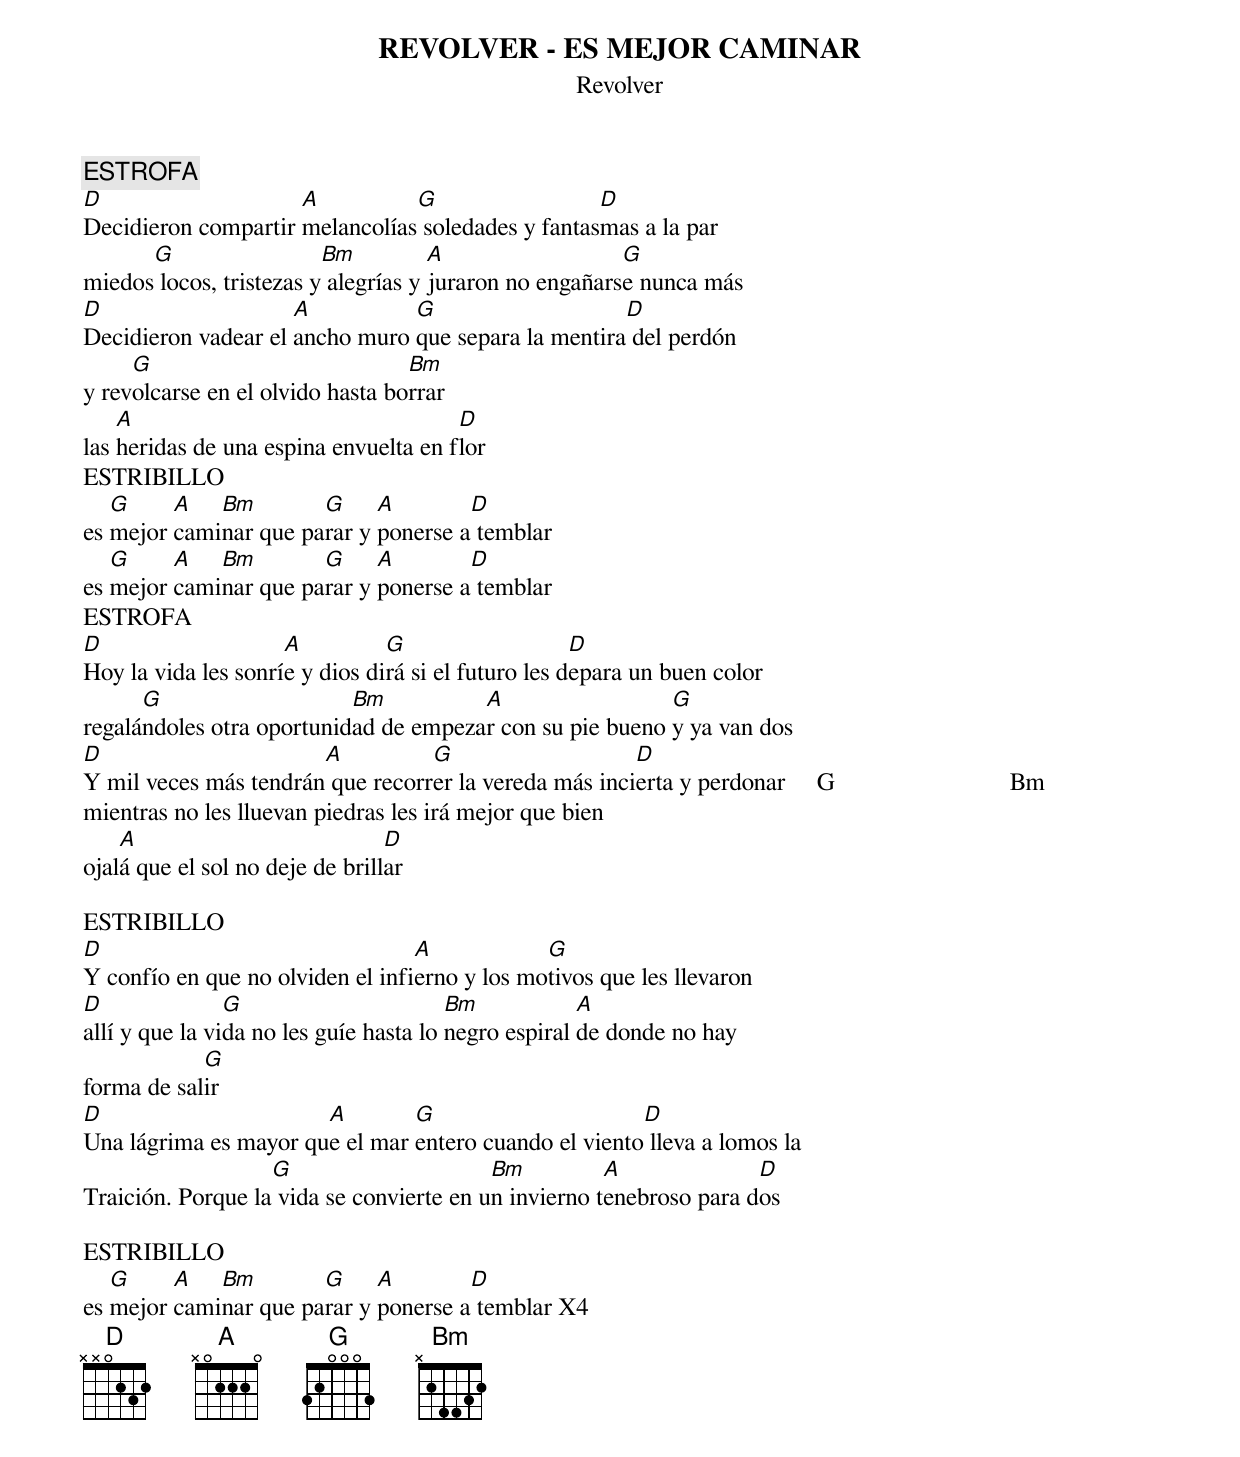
REVOLVER - ES MEJOR CAMINAR
Revolver
ESTROFA
D                    A          G                  D
Decidieron compartir melancolías soledades y fantasmas a la par
      G                  Bm          A                  G
miedos locos, tristezas y alegrías y juraron no engañarse nunca más
D                    A          G                    D
Decidieron vadear el ancho muro que separa la mentira del perdón
     G                            Bm
y revolcarse en el olvido hasta borrar
    A                                  D
las heridas de una espina envuelta en flor
ESTRIBILLO
   G     A   Bm        G     A        D
es mejor caminar que parar y ponerse a temblar
   G     A   Bm        G     A        D
es mejor caminar que parar y ponerse a temblar
ESTROFA
D                    A          G                    D
Hoy la vida les sonríe y dios dirá si el futuro les depara un buen color
      G                    Bm          A                  G
regalándoles otra oportunidad de empezar con su pie bueno y ya van dos
D                      A          G                    D
Y mil veces más tendrán que recorrer la vereda más incierta y perdonar     G                            Bm
mientras no les lluevan piedras les irá mejor que bien
    A                            D
ojalá que el sol no deje de brillar

ESTRIBILLO
D                                 A            G
Y confío en que no olviden el infierno y los motivos que les llevaron
D               G                       Bm            A
allí y que la vida no les guíe hasta lo negro espiral de donde no hay
            G
forma de salir
D                      A        G                      D
Una lágrima es mayor que el mar entero cuando el viento lleva a lomos la
                   G                      Bm          A              D
Traición. Porque la vida se convierte en un invierno tenebroso para dos

ESTRIBILLO
   G     A   Bm        G     A        D
es mejor caminar que parar y ponerse a temblar X4
